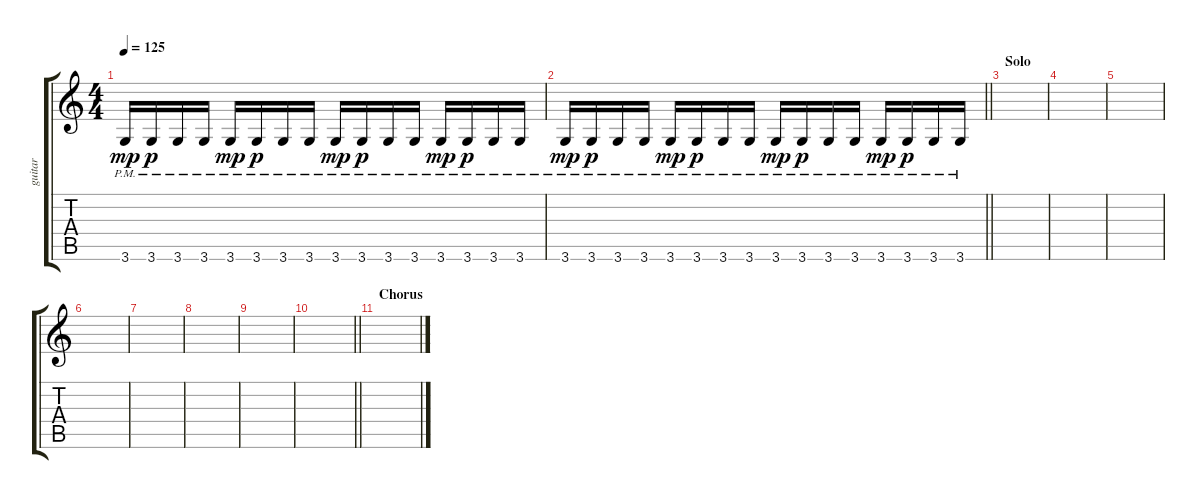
\track ("guitar" "guitar") {instrument acousticguitarsteel}
\staff {score tabs}
\tuning (E4 B3 G3 D3 A2 E2) {hide}
\ts (4 4)
\tempo 125
\clef g2
\ks c
3.6{pm}.16{dy mp} 3.6{pm}.16{dy p} 3.6{pm}.16 3.6{pm}.16 3.6{pm}.16{dy mp} 3.6{pm}.16{dy p} 3.6{pm}.16 3.6{pm}.16 3.6{pm}.16{dy mp} 3.6{pm}.16{dy p} 3.6{pm}.16 3.6{pm}.16 3.6{pm}.16{dy mp} 3.6{pm}.16{dy p} 3.6{pm}.16 3.6{pm}.16 |
\barLineRight lightlight
3.6{pm}.16{dy mp} 3.6{pm}.16{dy p} 3.6{pm}.16 3.6{pm}.16 3.6{pm}.16{dy mp} 3.6{pm}.16{dy p} 3.6{pm}.16 3.6{pm}.16 3.6{pm}.16{dy mp} 3.6{pm}.16{dy p} 3.6{pm}.16 3.6{pm}.16 3.6{pm}.16{dy mp} 3.6{pm}.16{dy p} 3.6{pm}.16 3.6{pm}.16 |
\section ("" "Solo")
|
|
|
|
|
|
|
\barLineRight lightlight
|
\section ("" "Chorus")
